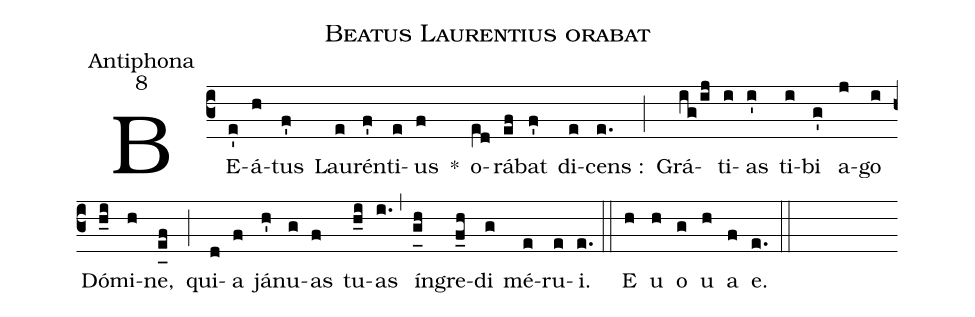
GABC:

name:Beatus Laurentius orabat;
office-part:Antiphona;
mode:8;
%%
(c3) BE(e')á(h)tus(f') Lau(e)rén(f')ti(e)us(f) *() o(e[ll:1]d)rá(ef)bat(f') di(e)cens :(e.) (;) Grá(ig/ij)ti(i)as(i') ti(i)bi(g') a(j)go(i) Dó(h_i)mi(h)ne,(e_[uh:l]f) (;) qui(d)a(f) já(h')nu(g)as(f) tu(h_i)as(i.) (,) ín(g_[uh:l]h)gre(f_h)di(g) mé(e)ru(e)i.(e.) (::) <eu>E(h) u(h) o(g) u(h) a(f) e.</eu>(e.) (::)
